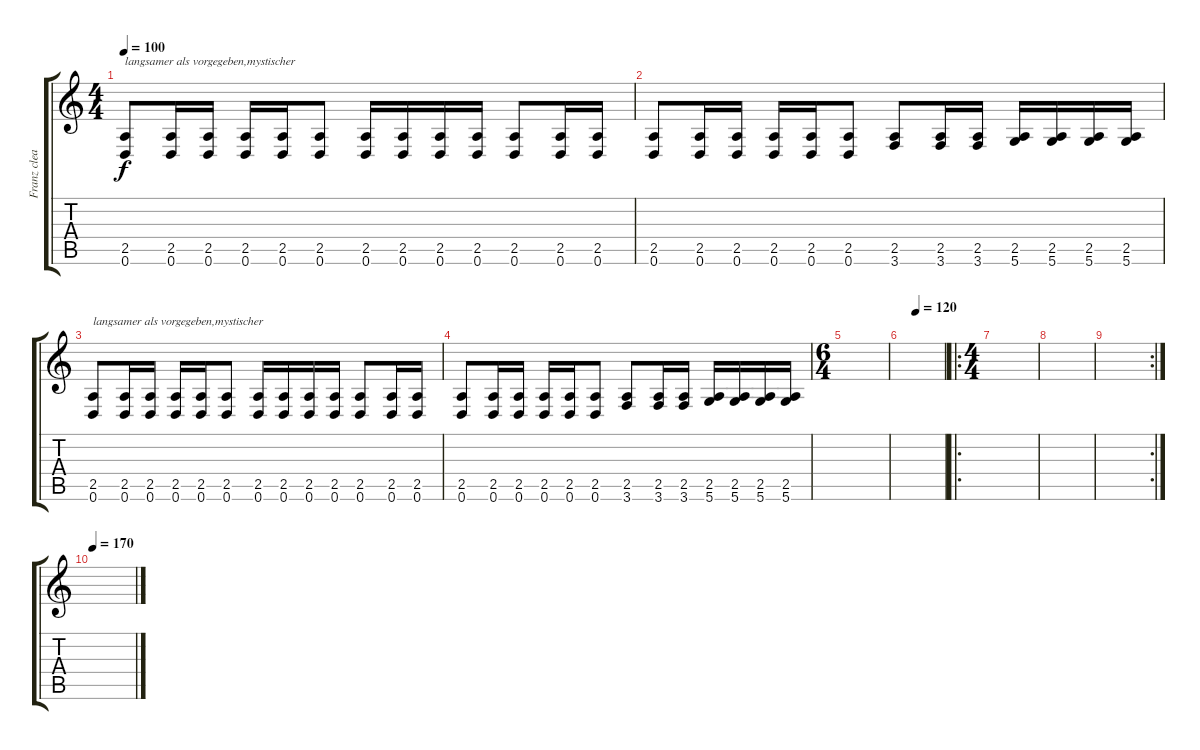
\track ("Franz clean" "Franz clea") {instrument acousticguitarsteel}
\staff {score tabs}
\tuning (D4 A3 F3 C3 G2 D2) {hide}
\ts (4 4)
\tempo 100
\clef g2
\ks c
(2.5 0.6).8{txt "langsamer als vorgegeben,mystischer" dy f} (2.5 0.6).16 (2.5 0.6).16 (2.5 0.6).16 (2.5 0.6).16 (2.5 0.6).8 (2.5 0.6).16 (2.5 0.6).16 (2.5 0.6).16 (2.5 0.6).16 (2.5 0.6).8 (2.5 0.6).16 (2.5 0.6).16 |
(2.5 0.6).8 (2.5 0.6).16 (2.5 0.6).16 (2.5 0.6).16 (2.5 0.6).16 (2.5 0.6).8 (2.5 3.6).8 (2.5 3.6).16 (2.5 3.6).16 (2.5 5.6).16 (2.5 5.6).16 (2.5 5.6).16 (2.5 5.6).16 |
(2.5 0.6).8{txt "langsamer als vorgegeben,mystischer"} (2.5 0.6).16 (2.5 0.6).16 (2.5 0.6).16 (2.5 0.6).16 (2.5 0.6).8 (2.5 0.6).16 (2.5 0.6).16 (2.5 0.6).16 (2.5 0.6).16 (2.5 0.6).8 (2.5 0.6).16 (2.5 0.6).16 |
(2.5 0.6).8 (2.5 0.6).16 (2.5 0.6).16 (2.5 0.6).16 (2.5 0.6).16 (2.5 0.6).8 (2.5 3.6).8 (2.5 3.6).16 (2.5 3.6).16 (2.5 5.6).16 (2.5 5.6).16 (2.5 5.6).16 (2.5 5.6).16 |
\ts (6 4)
|
\tempo (120 0.3333333333333333)
|
\ro
\ts (4 4)
|
|
\rc 2
|
\tempo 170
